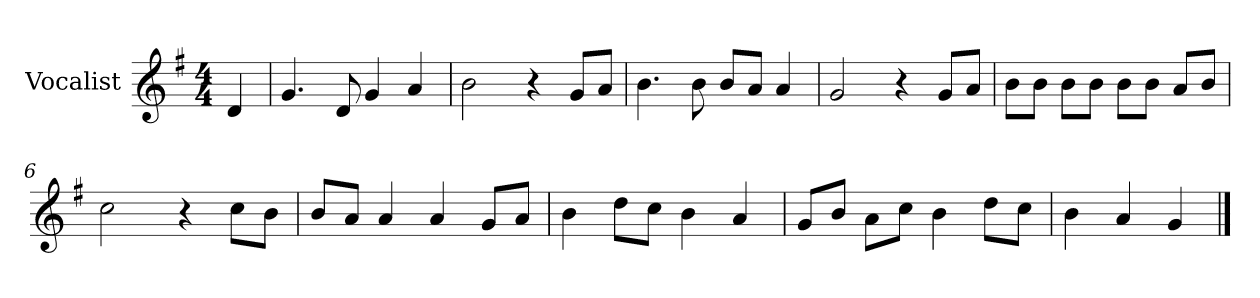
**kern
*part1
*staff1
*I"Vocalist
*k[f#]
*G:
*M4/4
=
4d
=1
4.g
8d
4g
4a
=2
2b
4r
8gL
8aJ
=3
4.b
8b
8bL
8aJ
4a
=4
2g
4r
8gL
8aJ
=5
8bL
8bJ
8bL
8bJ
8bL
8bJ
8aL
8bJ
=6
2cc
4r
8ccL
8bJ
=7
8bL
8aJ
4a
4a
8gL
8aJ
=8
4b
8ddL
8ccJ
4b
4a
=9
8gL
8bJ
8aL
8ccJ
4b
8ddL
8ccJ
=10
4b
4a
4g
==
*-
